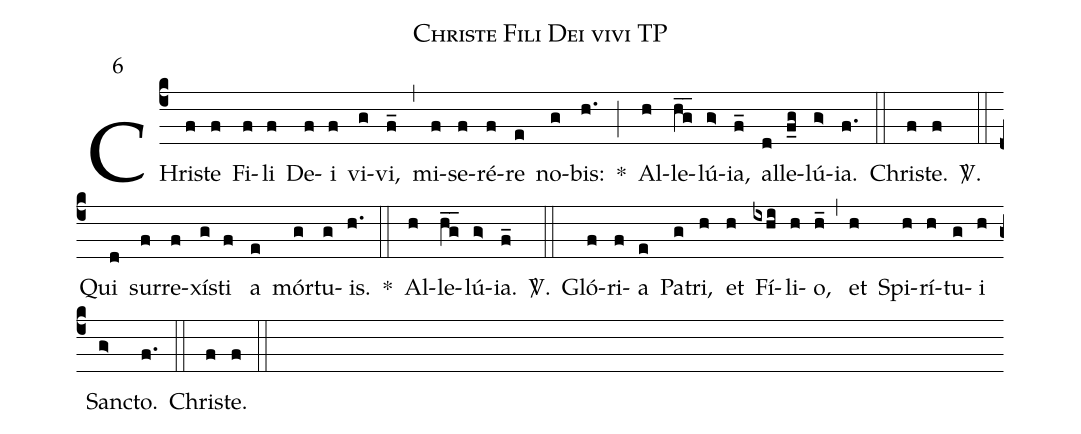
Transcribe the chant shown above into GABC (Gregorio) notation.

name: Christe Fili Dei vivi TP;
mode: 6;
%%
(c4)
CHri(f)ste(f) Fi(f)li(f) De(f)i(f) vi(g)vi,(f_) (,)
mi(f)se(f)ré(f)re(e) no(g)bis:(h.) *(;)
Al(h)le(h_g_)lú(g>)ia,(f_) al(d)le(f_g)lú(g>)ia.(f.) (::)
Chri(f)ste.(f) <sp>V/</sp>.(::)
Qui(d) sur(f)re(f)xí(g)sti(f) a(e) mór(g)tu(g)is.(h.) *(::)
Al(h)le(h_g_)lú(g>)ia.(f_) <sp>V/</sp>.(::)
Gló(f)ri(f)a(e) Pa(g)tri,(h) et(h) Fí(ixhi)li(h)o,(h_) (,)
et(h) Spi(h)rí(h)tu(g)i(h) San(g>)cto.(f.) (::)
Chri(f)ste.(f) (::)
